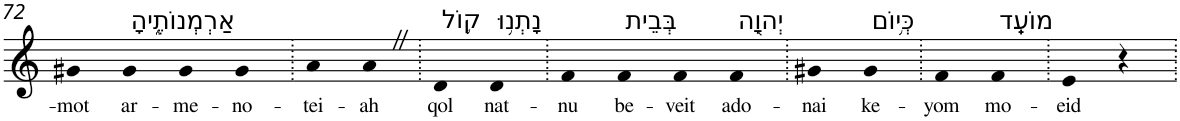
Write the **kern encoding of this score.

**kern	**text
*part1	*part1
*staff1	*staff1
*I"Piano	*
*I'Pno	*
!!LO:PB:g=z
*clefG2	*
*k[]	*
=72	=72
!	!LO:LY:b
4g#X	-mot
!LO:TX:a:t=אַרְמְנוֹתֶ֑יהָ	!
!	!LO:LY:b
4g#	ar-
!	!LO:LY:b
4g#	-me-
!	!LO:LY:b
4g#	-no-
=73.	=73.
!	!LO:LY:b
4a	-tei-
!	!LO:LY:b
4aZ	-ah
=74.	=74.
!LO:TX:a:t=ק֛וֹל	!
!	!LO:LY:b
4d	qol
!LO:TX:a:t=נָתְנ֥וּ	!
!	!LO:LY:b
4d	nat-
=75.	=75.
!	!LO:LY:b
4f	-nu
!LO:TX:a:t=בְּבֵית	!
!	!LO:LY:b
4f	be-
!	!LO:LY:b
4f	-veit
!LO:TX:a:t=יְהוָ֖ה	!
!	!LO:LY:b
4f	ado-
=76.	=76.
!	!LO:LY:b
4g#X	-nai
!LO:TX:a:t=כְּי֥וֹם	!
!	!LO:LY:b
4g#	ke-
=77.	=77.
!	!LO:LY:b
4f	-yom
!LO:TX:a:t=מוֹעֵֽד	!
!	!LO:LY:b
4f	mo-
=78.	=78.
!	!LO:LY:b
4e	-eid
4r	.
=.	=.
*-	*-
